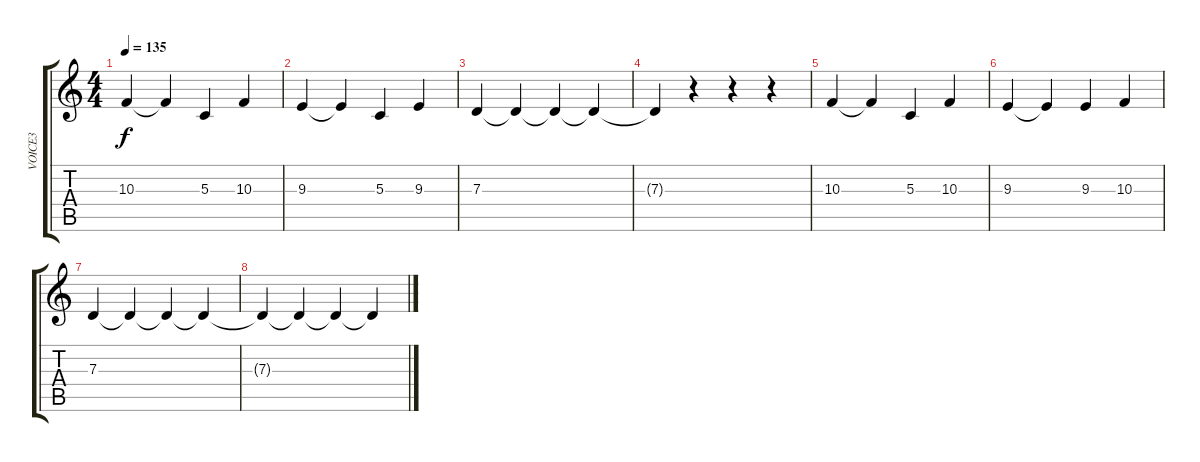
\track ("VOICE3" "VOICE3") {instrument pad7halo}
\staff {score tabs}
\tuning (E4 B3 G3 D3 A2 E2) {hide}
\ts (4 4)
\tempo 135
\clef g2
\ks c
10.3.4{dy f} 10.3{t}.4 5.3.4 10.3.4 |
9.3.4 9.3{t}.4 5.3.4 9.3.4 |
7.3.4 7.3{t}.4 7.3{t}.4 7.3{t}.4 |
7.3{t}.4 r.4 r.4 r.4 |
10.3.4 10.3{t}.4 5.3.4 10.3.4 |
9.3.4 9.3{t}.4 9.3.4 10.3.4 |
7.3.4 7.3{t}.4 7.3{t}.4 7.3{t}.4 |
7.3{t}.4 7.3{t}.4 7.3{t}.4 7.3{t}.4
